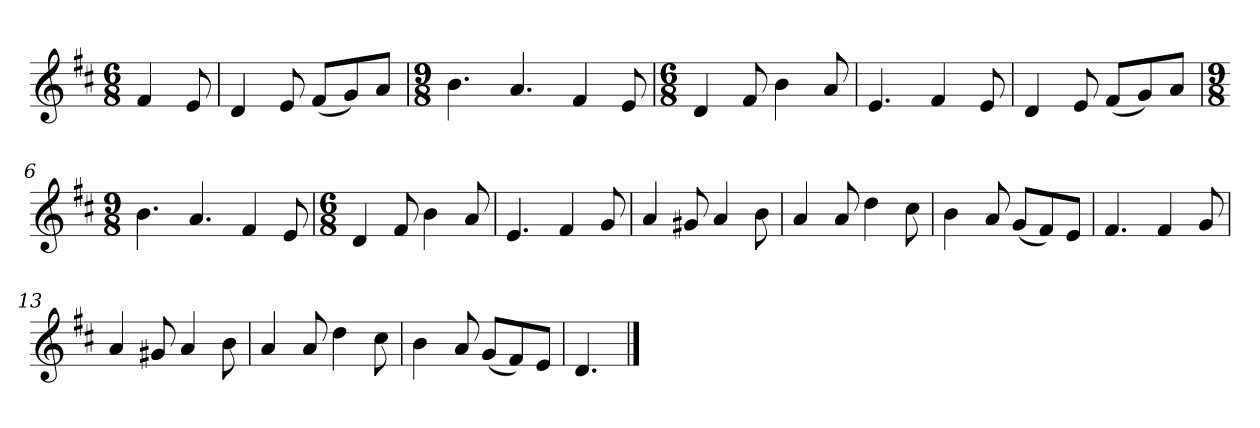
**kern
*part1
*staff1
*k[f#c#]
*M6/8
*MM120
=
4f#
8e
=1
4d
8e
(8f#L
8g)
8aJ
=2
*M9/8
4.b
4.a
4f#
8e
=3
*M6/8
4d
8f#
4b
8a
=4
4.e
4f#
8e
=5
4d
8e
(8f#L
8g)
8aJ
=6
*M9/8
4.b
4.a
4f#
8e
=7
*M6/8
4d
8f#
4b
8a
=8
4.e
4f#
8g
=9
4a
8g#X
4a
8b
=10
4a
8a
4dd
8cc#
=11
4b
8a
(8gL
8f#)
8eJ
=12
4.f#
4f#
8g
=13
4a
8g#X
4a
8b
=14
4a
8a
4dd
8cc#
=15
4b
8a
(8gL
8f#)
8eJ
=16
4.d
==
*-
